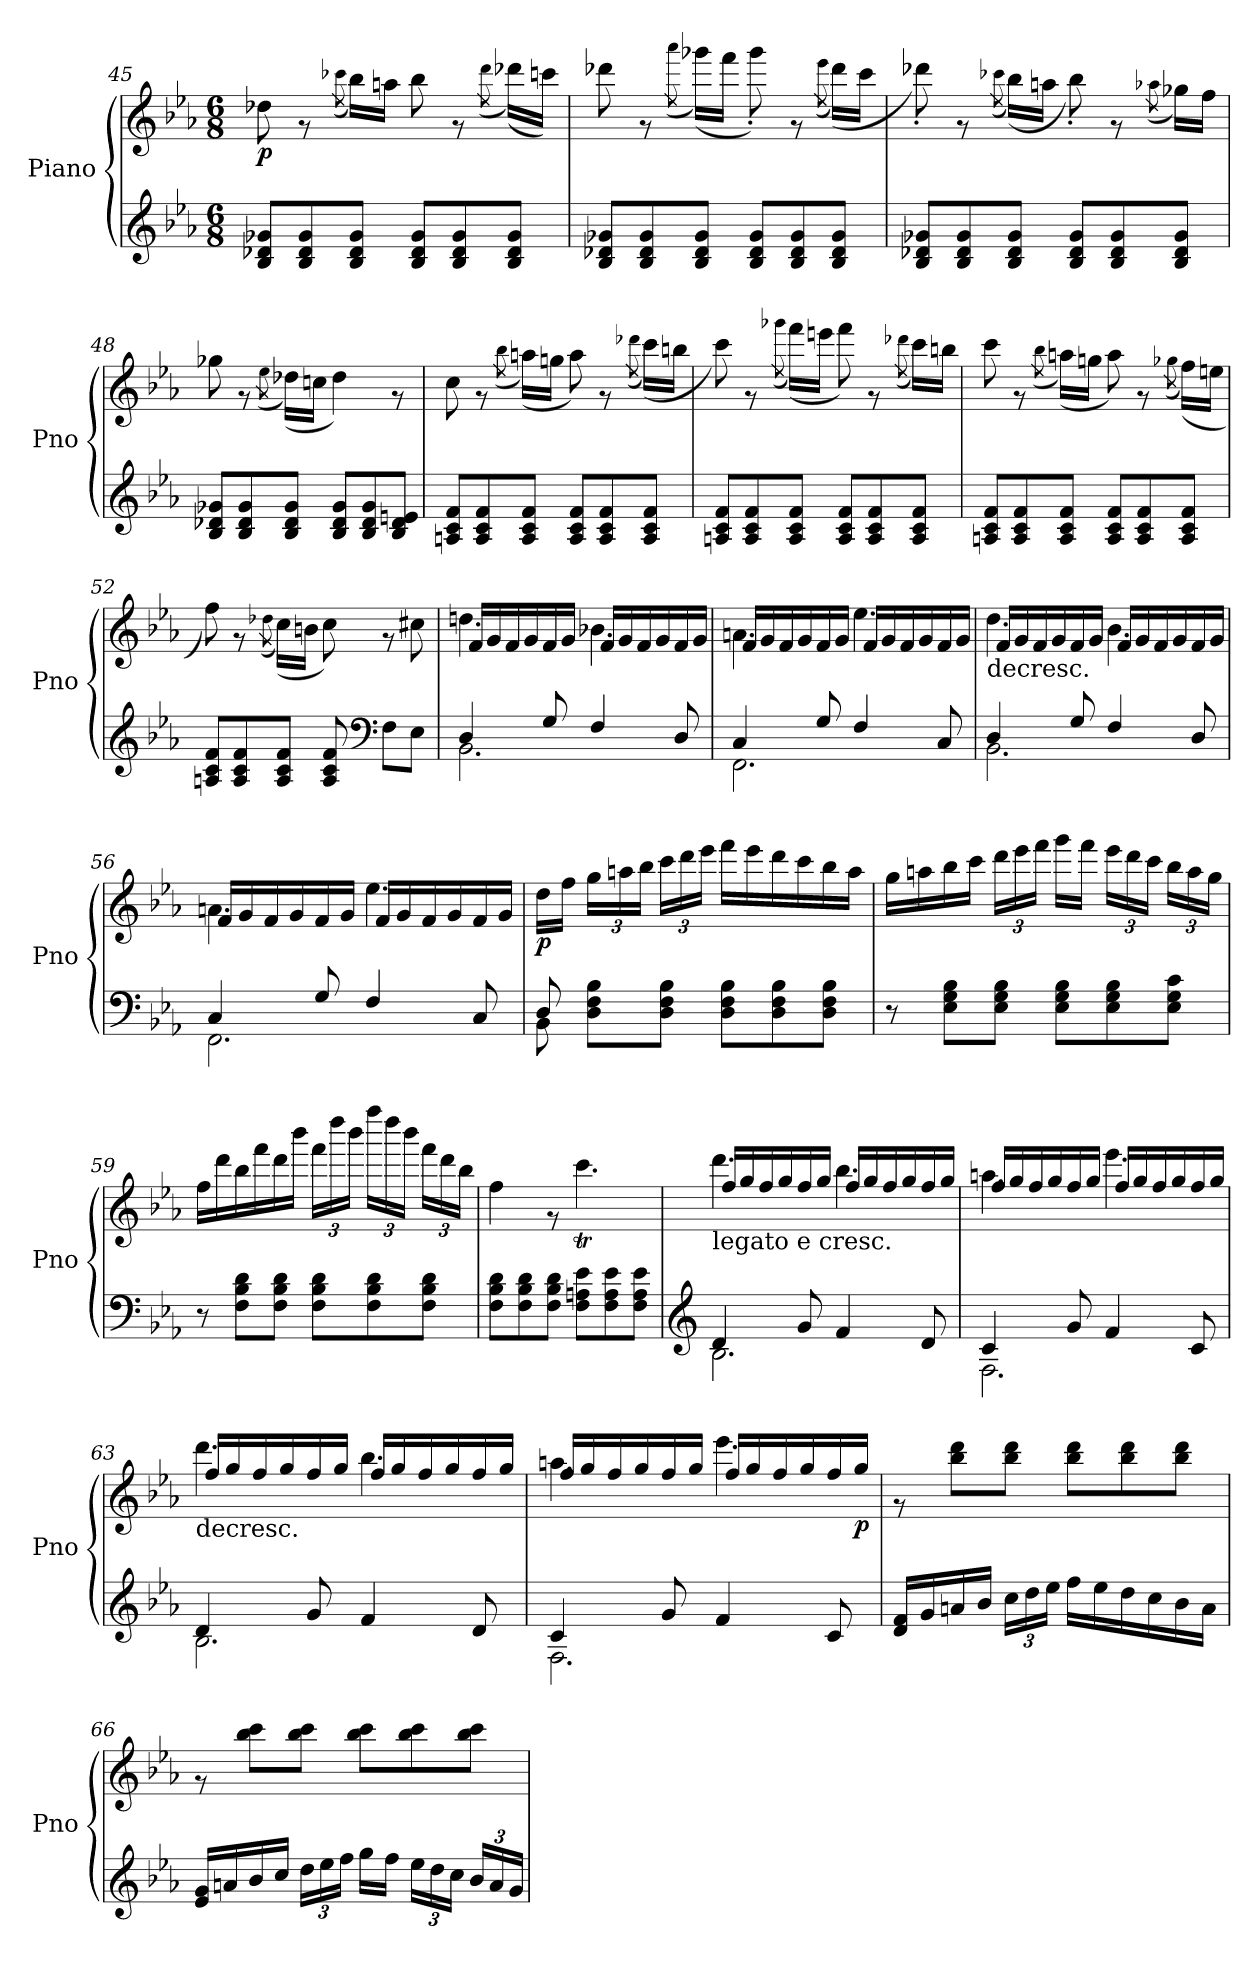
**kern	**kern	**dynam
*part1	*part1	*part1
*staff2	*staff1	*staff1/2
*I"Piano	*	*
*I'Pno	*	*
*clefG2	*clefG2	*
*k[b-e-a-]	*k[b-e-a-]	*
*E-:	*E-:	*
*M6/8	*M6/8	*
=45	=45	=45
*	*^	*
!	!	!	!LO:DY:b
8B-/ 8d-X/ 8g-X/L	2.ryy	8dd-X\	p
8B-/ 8d-/ 8g-/	.	8r	.
.	.	(>8qccc-X\	.
8B-/ 8d-/ 8g-/J	.	16bb-\LL)	.
.	.	16aan\JJ	.
8B-/ 8d-/ 8g-/L	.	8bb-\	.
8B-/ 8d-/ 8g-/	.	8r	.
.	.	(>8qddd\	.
8B-/ 8d-/ 8g-/J	.	(<16ddd-X\LL)	.
.	.	16cccn\JJ)	.
=46	=46	=46	=46
8B-/ 8d-X/ 8g-X/L	2.ryy	8ddd-X\	.
8B-/ 8d-/ 8g-/	.	8r	.
.	.	(>8qaaa-\	.
8B-/ 8d-/ 8g-/J	.	(<16ggg-X\LL)	.
.	.	16fff\JJ	.
8B-/ 8d-/ 8g-/L	.	8ggg-'\)	.
8B-/ 8d-/ 8g-/	.	8r	.
.	.	(>8qeee-\	.
8B-/ 8d-/ 8g-/J	.	(<16ddd-\LL)	.
.	.	16ccc\JJ	.
!!LO:LB:g=z	!!
=47	=47	=47	=47
8B-/ 8d-X/ 8g-X/L	2.ryy	8ddd-X'\)	.
8B-/ 8d-/ 8g-/	.	8r	.
.	.	(>8qccc-X\	.
8B-/ 8d-/ 8g-/J	.	(<16bb-\LL)	.
.	.	16aan\JJ	.
8B-/ 8d-/ 8g-/L	.	8bb-'\)	.
8B-/ 8d-/ 8g-/	.	8r	.
.	.	(>8qaa-X\	.
8B-/ 8d-/ 8g-/J	.	16gg-X\LL)	.
.	.	16ff\JJ	.
=48	=48	=48	=48
8B-/ 8d-X/ 8g-X/L	2.ryy	8gg-X\	.
8B-/ 8d-/ 8g-/	.	8r	.
.	.	(>8qee-\	.
8B-/ 8d-/ 8g-/J	.	(<16dd-X\LL)	.
.	.	16ccn\JJ	.
8B-/ 8d-/ 8g-/L	.	4dd-\)	.
8B-/ 8d-/ 8g-/	.	.	.
8B-/ 8d-/ 8en/J	.	8r	.
=49	=49	=49	=49
8An/ 8c/ 8f/L	2.ryy	8cc\	.
8A/ 8c/ 8f/	.	8r	.
.	.	(>8qbb-\	.
8A/ 8c/ 8f/J	.	(<16aan\LL)	.
.	.	16ggn\JJ	.
8A/ 8c/ 8f/L	.	8aa\)	.
8A/ 8c/ 8f/	.	8r	.
.	.	(>8qddd-X\	.
8A/ 8c/ 8f/J	.	(<16ccc\LL)	.
.	.	16bbn\JJ	.
=50	=50	=50	=50
8An/ 8c/ 8f/L	2.ryy	8ccc\)	.
8A/ 8c/ 8f/	.	8r	.
.	.	(>8qggg-X\	.
8A/ 8c/ 8f/J	.	(<16fff\LL)	.
.	.	16eeen\JJ	.
8A/ 8c/ 8f/L	.	8fff\)	.
8A/ 8c/ 8f/	.	8r	.
.	.	(>8qddd-X\	.
8A/ 8c/ 8f/J	.	16ccc\LL)	.
.	.	16bbn\JJ	.
!!LO:LB:g=z	!!
=51	=51	=51	=51
8An/ 8c/ 8f/L	2.ryy	8ccc\	.
8A/ 8c/ 8f/	.	8r	.
.	.	(>8qbb-\	.
8A/ 8c/ 8f/J	.	(<16aan\LL)	.
.	.	16ggn\JJ	.
8A/ 8c/ 8f/L	.	8aa\)	.
8A/ 8c/ 8f/	.	8r	.
.	.	(>8qgg-X\	.
8A/ 8c/ 8f/J	.	(<16ff\LL)	.
.	.	16een\JJ	.
=52	=52	=52	=52
8An/ 8c/ 8f/L	2.ryy	8ff\)	.
8A/ 8c/ 8f/	.	8r	.
.	.	(>8qdd-X\	.
8A/ 8c/ 8f/J	.	(<16cc\LL)	.
.	.	16bn\JJ	.
8A/ 8c/ 8f/	.	8cc\)	.
*clefF4	*	*	*
8F\L	.	8r	.
8E-\J	.	8cc#X\	.
=53	=53	=53	=53
*^	*	*^	*
4D/	2.BB-\	2.ryy	4.ddn\	16f/LL	.
.	.	.	.	16g/	.
.	.	.	.	16f/	.
.	.	.	.	16g/	.
8G/	.	.	.	16f/	.
.	.	.	.	16g/JJ	.
4F/	.	.	4.b-X\	16f/LL	.
.	.	.	.	16g/	.
.	.	.	.	16f/	.
.	.	.	.	16g/	.
8D/	.	.	.	16f/	.
.	.	.	.	16g/JJ	.
!!LO:LB:g=z	!!	!!
=54	=54	=54	=54	=54	=54
4C/	2.FF\	2.ryy	4.an\	16f/LL	.
.	.	.	.	16g/	.
.	.	.	.	16f/	.
.	.	.	.	16g/	.
8G/	.	.	.	16f/	.
.	.	.	.	16g/JJ	.
4F/	.	.	4.ee-\	16f/LL	.
.	.	.	.	16g/	.
.	.	.	.	16f/	.
.	.	.	.	16g/	.
8C/	.	.	.	16f/	.
.	.	.	.	16g/JJ	.
=55	=55	=55	=55	=55	=55
!	!	!LO:TX:b:t=decresc.	!	!	!
4D/	2.BB-\	2.ryy	4.dd\	16f/LL	.
.	.	.	.	16g/	.
.	.	.	.	16f/	.
.	.	.	.	16g/	.
8G/	.	.	.	16f/	.
.	.	.	.	16g/JJ	.
4F/	.	.	4.b-\	16f/LL	.
.	.	.	.	16g/	.
.	.	.	.	16f/	.
.	.	.	.	16g/	.
8D/	.	.	.	16f/	.
.	.	.	.	16g/JJ	.
=56	=56	=56	=56	=56	=56
4C/	2.FF\	2.ryy	4.an\	16f/LL	.
.	.	.	.	16g/	.
.	.	.	.	16f/	.
.	.	.	.	16g/	.
8G/	.	.	.	16f/	.
.	.	.	.	16g/JJ	.
4F/	.	.	4.ee-\	16f/LL	.
.	.	.	.	16g/	.
.	.	.	.	16f/	.
.	.	.	.	16g/	.
8C/	.	.	.	16f/	.
.	.	.	.	16g/JJ	.
!!LO:LB:g=z
=57	=57	=57	=57	=57	=57
!	!	!	!	!	!LO:DY:b
*	*	*	*v	*v	*
8D/	8BB-\	2.ryy	16dd\LL	p
.	.	.	16ff\JJ	.
*	*	*	*Xbrackettup	*
4ryy	8D\ 8F\ 8B-\L	.	24gg\LL	.
.	.	.	24aan\	.
.	.	.	24bb-\JJ	.
.	8D\ 8F\ 8B-\J	.	24ccc\LL	.
.	.	.	24ddd\	.
.	.	.	24eee-\JJ	.
4.ryy	8D\ 8F\ 8B-\L	.	16fff\LL	.
.	.	.	16eee-\	.
.	8D\ 8F\ 8B-\	.	16ddd\	.
.	.	.	16ccc\	.
.	8D\ 8F\ 8B-\J	.	16bb-\	.
.	.	.	16aa\JJ	.
*v	*v	*	*	*
=58	=58	=58	=58
8r	2.ryy	16gg\LL	.
.	.	16aan\	.
8E-\ 8G\ 8B-\L	.	16bb-\	.
.	.	16ccc\JJ	.
8E-\ 8G\ 8B-\J	.	24ddd\LL	.
.	.	24eee-\	.
.	.	24fff\JJ	.
8E-\ 8G\ 8B-\L	.	16ggg\LL	.
.	.	16fff\JJ	.
8E-\ 8G\ 8B-\	.	24eee-\LL	.
.	.	24ddd\	.
.	.	24ccc\JJ	.
8E-\ 8G\ 8c\J	.	24bb-\LL	.
.	.	24aa\	.
.	.	24gg\JJ	.
!!LO:PB:g=z	!!
=59	=59	=59	=59
8r	2.ryy	16ff\LL	.
.	.	16ddd\	.
8F\ 8B-\ 8d\L	.	16bb-\	.
.	.	16fff\	.
8F\ 8B-\ 8d\J	.	16ddd\	.
.	.	16bbb-\JJ	.
8F\ 8B-\ 8d\L	.	24fff\LL	.
.	.	24dddd\	.
.	.	24bbb-\JJ	.
8F\ 8B-\ 8d\	.	24ffff\LL	.
.	.	24dddd\	.
.	.	24bbb-\JJ	.
8F\ 8B-\ 8d\J	.	24fff\LL	.
.	.	24ddd\	.
.	.	24bb-\JJ	.
=60	=60	=60	=60
8F\ 8B-\ 8d\L	2.ryy	4ff\	.
8F\ 8B-\ 8d\	.	.	.
8F\ 8B-\ 8d\J	.	8r	.
8F\ 8An\ 8e-\L	.	4.cccT\	.
8F\ 8A\ 8e-\	.	.	.
8F\ 8A\ 8e-\J	.	.	.
*	*v	*v	*
=61	=61	=61
*clefG2	*	*
*^	*^	*
*	*	*	*^	*
!	!	!LO:TX:b:t=legato e cresc.	!	!	!
4d/	2.B-\	2.ryy	4.ddd\	16ff/LL	.
.	.	.	.	16gg/	.
.	.	.	.	16ff/	.
.	.	.	.	16gg/	.
8g/	.	.	.	16ff/	.
.	.	.	.	16gg/JJ	.
4f/	.	.	4.bb-\	16ff/LL	.
.	.	.	.	16gg/	.
.	.	.	.	16ff/	.
.	.	.	.	16gg/	.
8d/	.	.	.	16ff/	.
.	.	.	.	16gg/JJ	.
!!LO:LB:g=z	!!	!!
=62	=62	=62	=62	=62	=62
4c/	2.F\	2.ryy	4.aan\	16ff/LL	.
.	.	.	.	16gg/	.
.	.	.	.	16ff/	.
.	.	.	.	16gg/	.
8g/	.	.	.	16ff/	.
.	.	.	.	16gg/JJ	.
4f/	.	.	4.eee-\	16ff/LL	.
.	.	.	.	16gg/	.
.	.	.	.	16ff/	.
.	.	.	.	16gg/	.
8c/	.	.	.	16ff/	.
.	.	.	.	16gg/JJ	.
=63	=63	=63	=63	=63	=63
!	!	!LO:TX:b:t=decresc.	!	!	!
4d/	2.B-\	2.ryy	4.ddd\	16ff/LL	.
.	.	.	.	16gg/	.
.	.	.	.	16ff/	.
.	.	.	.	16gg/	.
8g/	.	.	.	16ff/	.
.	.	.	.	16gg/JJ	.
4f/	.	.	4.bb-\	16ff/LL	.
.	.	.	.	16gg/	.
.	.	.	.	16ff/	.
.	.	.	.	16gg/	.
8d/	.	.	.	16ff/	.
.	.	.	.	16gg/JJ	.
=64	=64	=64	=64	=64	=64
4c/	2.F\	2.ryy	4.aan\	16ff/LL	.
.	.	.	.	16gg/	.
.	.	.	.	16ff/	.
.	.	.	.	16gg/	.
8g/	.	.	.	16ff/	.
.	.	.	.	16gg/JJ	.
4f/	.	.	4.eee-\	16ff/LL	.
.	.	.	.	16gg/	.
.	.	.	.	16ff/	.
.	.	.	.	16gg/	.
8c/	.	.	.	16ff/	.
!	!	!	!	!	!LO:DY:b
.	.	.	.	16gg/JJ	p
*v	*v	*	*	*	*
*	*	*v	*v	*
!!LO:LB:g=z
=65	=65	=65	=65
16d/ 16f/LL	2.ryy	8r	.
16g/	.	.	.
16an/	.	8bb-\ 8ddd\L	.
16b-/JJ	.	.	.
*Xbrackettup	*	*	*
24cc\LL	.	8bb-\ 8ddd\J	.
24dd\	.	.	.
24ee-\JJ	.	.	.
16ff\LL	.	8bb-\ 8ddd\L	.
16ee-\	.	.	.
16dd\	.	8bb-\ 8ddd\	.
16cc\	.	.	.
16b-\	.	8bb-\ 8ddd\J	.
16a\JJ	.	.	.
=66	=66	=66	=66
16e-/ 16g/LL	2.ryy	8r	.
16an/	.	.	.
16b-/	.	8bb-\ 8ccc\L	.
16cc/JJ	.	.	.
24dd\LL	.	8bb-\ 8ccc\J	.
24ee-\	.	.	.
24ff\JJ	.	.	.
16gg\LL	.	8bb-\ 8ccc\L	.
16ff\JJ	.	.	.
24ee-\LL	.	8bb-\ 8ccc\	.
24dd\	.	.	.
24cc\JJ	.	.	.
24b-/LL	.	8bb-\ 8ccc\J	.
24a/	.	.	.
24g/JJ	.	.	.
*	*v	*v	*
=	=	=
*-	*-	*-
